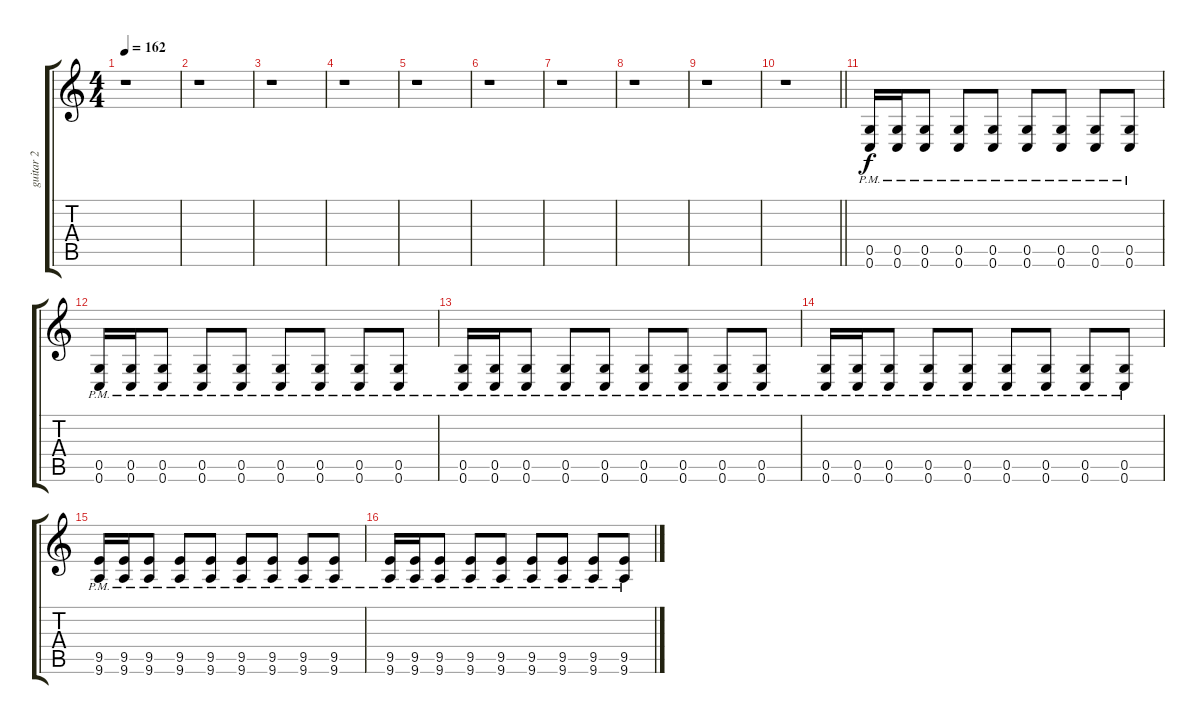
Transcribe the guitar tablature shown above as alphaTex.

\track ("guitar 2" "guitar 2") {instrument distortionguitar}
\staff {score tabs}
\tuning (D4 A3 F3 C3 G2 C2) {hide}
\ts (4 4)
\tempo 162
\clef g2
\ks c
r.1{dy f} |
r.1 |
r.1 |
r.1 |
r.1 |
r.1 |
r.1 |
r.1 |
r.1 |
\barLineRight lightlight
r.1 |
(0.5{pm} 0.6{pm}).16{instrument distortionguitar} (0.5{pm} 0.6{pm}).16 (0.5{pm} 0.6{pm}).8 (0.5{pm} 0.6{pm}).8 (0.5{pm} 0.6{pm}).8 (0.5{pm} 0.6{pm}).8 (0.5{pm} 0.6{pm}).8 (0.5{pm} 0.6{pm}).8 (0.5{pm} 0.6{pm}).8 |
(0.5{pm} 0.6{pm}).16 (0.5{pm} 0.6{pm}).16 (0.5{pm} 0.6{pm}).8 (0.5{pm} 0.6{pm}).8 (0.5{pm} 0.6{pm}).8 (0.5{pm} 0.6{pm}).8 (0.5{pm} 0.6{pm}).8 (0.5{pm} 0.6{pm}).8 (0.5{pm} 0.6{pm}).8 |
(0.5{pm} 0.6{pm}).16 (0.5{pm} 0.6{pm}).16 (0.5{pm} 0.6{pm}).8 (0.5{pm} 0.6{pm}).8 (0.5{pm} 0.6{pm}).8 (0.5{pm} 0.6{pm}).8 (0.5{pm} 0.6{pm}).8 (0.5{pm} 0.6{pm}).8 (0.5{pm} 0.6{pm}).8 |
(0.5{pm} 0.6{pm}).16 (0.5{pm} 0.6{pm}).16 (0.5{pm} 0.6{pm}).8 (0.5{pm} 0.6{pm}).8 (0.5{pm} 0.6{pm}).8 (0.5{pm} 0.6{pm}).8 (0.5{pm} 0.6{pm}).8 (0.5{pm} 0.6{pm}).8 (0.5{pm} 0.6{pm}).8 |
(9.5{pm} 9.6{pm}).16 (9.5{pm} 9.6{pm}).16 (9.5{pm} 9.6{pm}).8 (9.5{pm} 9.6{pm}).8 (9.5{pm} 9.6{pm}).8 (9.5{pm} 9.6{pm}).8 (9.5{pm} 9.6{pm}).8 (9.5{pm} 9.6{pm}).8 (9.5{pm} 9.6{pm}).8 |
(9.5{pm} 9.6{pm}).16 (9.5{pm} 9.6{pm}).16 (9.5{pm} 9.6{pm}).8 (9.5{pm} 9.6{pm}).8 (9.5{pm} 9.6{pm}).8 (9.5{pm} 9.6{pm}).8 (9.5{pm} 9.6{pm}).8 (9.5{pm} 9.6{pm}).8 (9.5{pm} 9.6{pm}).8
